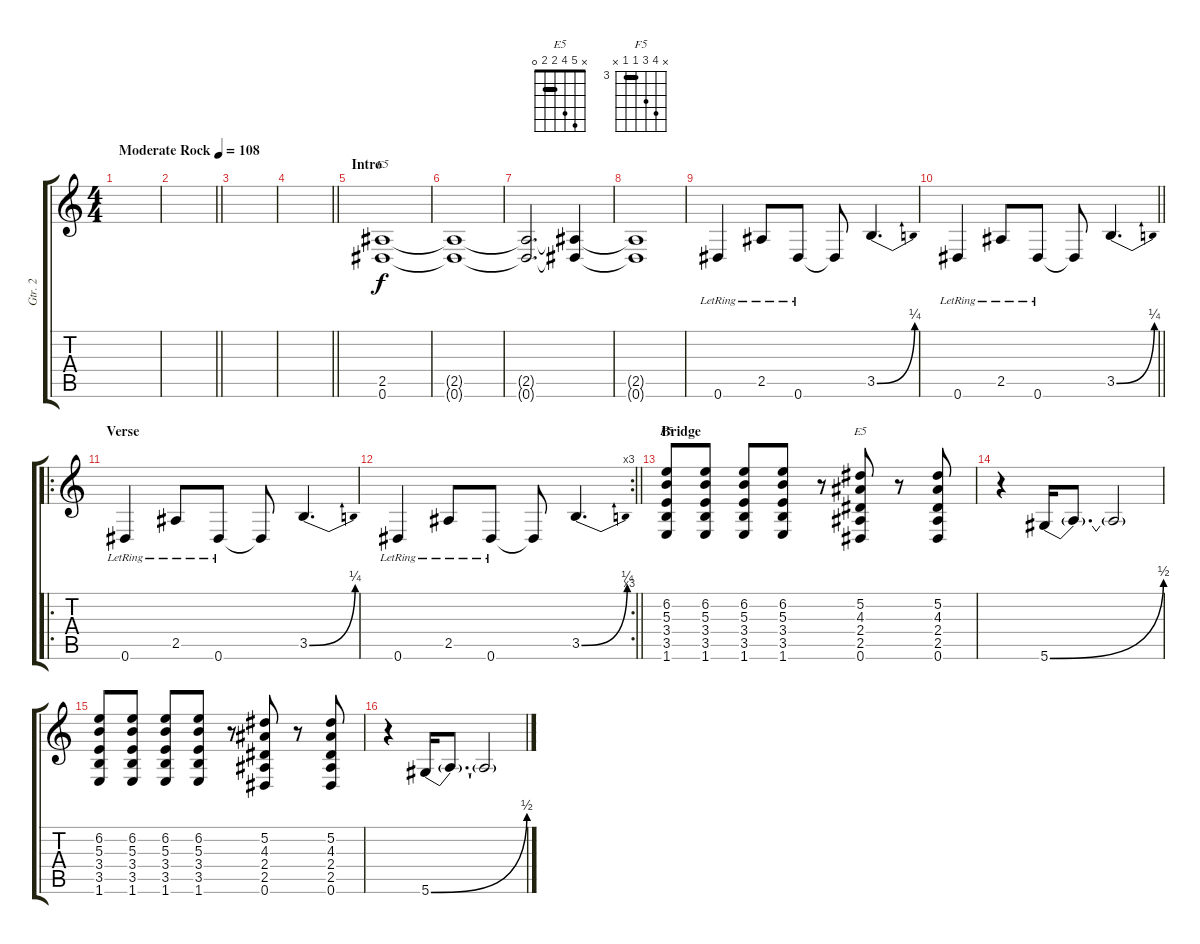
\track ("Gtr. 2" "Gtr. 2") {instrument distortionguitar}
\staff {score tabs}
\tuning (Eb4 Bb3 Gb3 Db3 Ab2 Eb2) {hide}
\chord ("E5" x x x x 2 0)
\chord ("F5" x 6 5 3 3 x) {firstfret 3 barre 3}
\chord ("E5" x 5 4 2 2 0) {barre 2}
\ts (4 4)
\tempo (108 "Moderate Rock")
\clef g2
\ks c
|
\barLineRight lightlight
|
|
\barLineRight lightlight
|
\section ("" "Intro")
(2.5 0.6).1{ch "E5"} |
(2.5{t} 0.6{t}).1 |
(2.5{t} 0.6{t}).2{d} (2.5{t} 0.6{t}).4 |
(2.5{t} 0.6{t}).1 |
0.6{lr}.4 2.5{lr}.8 0.6{lr}.8 0.6{t}.8 3.5{be (bend 0 0 60 1)}.4{d} |
\barLineRight lightlight
0.6{lr}.4 2.5{lr}.8 0.6{lr}.8 0.6{t}.8 3.5{be (bend 0 0 60 1)}.4{d} |
\ro
\section ("" "Verse")
0.6{lr}.4 2.5{lr}.8 0.6{lr}.8 0.6{t}.8 3.5{be (bend 0 0 60 1)}.4{d} |
\rc 3
\barLineRight lightlight
0.6{lr}.4 2.5{lr}.8 0.6{lr}.8 0.6{t}.8 3.5{be (bend 0 0 60 1)}.4{d} |
\section ("" "Bridge")
(6.2 5.3 3.4 3.5 1.6).8{ch "F5"} (6.2 5.3 3.4 3.5 1.6).8 (6.2 5.3 3.4 3.5 1.6).8 (6.2 5.3 3.4 3.5 1.6).8 r.8 (5.2 4.3 2.4 2.5 0.6).8{ch "E5"} r.8 (5.2 4.3 2.4 2.5 0.6).8 |
r.4 5.6{be (bend 0 0 60 2)}.16 5.6{t}.8{d} 5.6{t}.2 |
(6.2 5.3 3.4 3.5 1.6).8 (6.2 5.3 3.4 3.5 1.6).8 (6.2 5.3 3.4 3.5 1.6).8 (6.2 5.3 3.4 3.5 1.6).8 r.8 (5.2 4.3 2.4 2.5 0.6).8 r.8 (5.2 4.3 2.4 2.5 0.6).8 |
r.4 5.6{be (bend 0 0 60 2)}.16 5.6{t}.8{d} 5.6{t}.2
